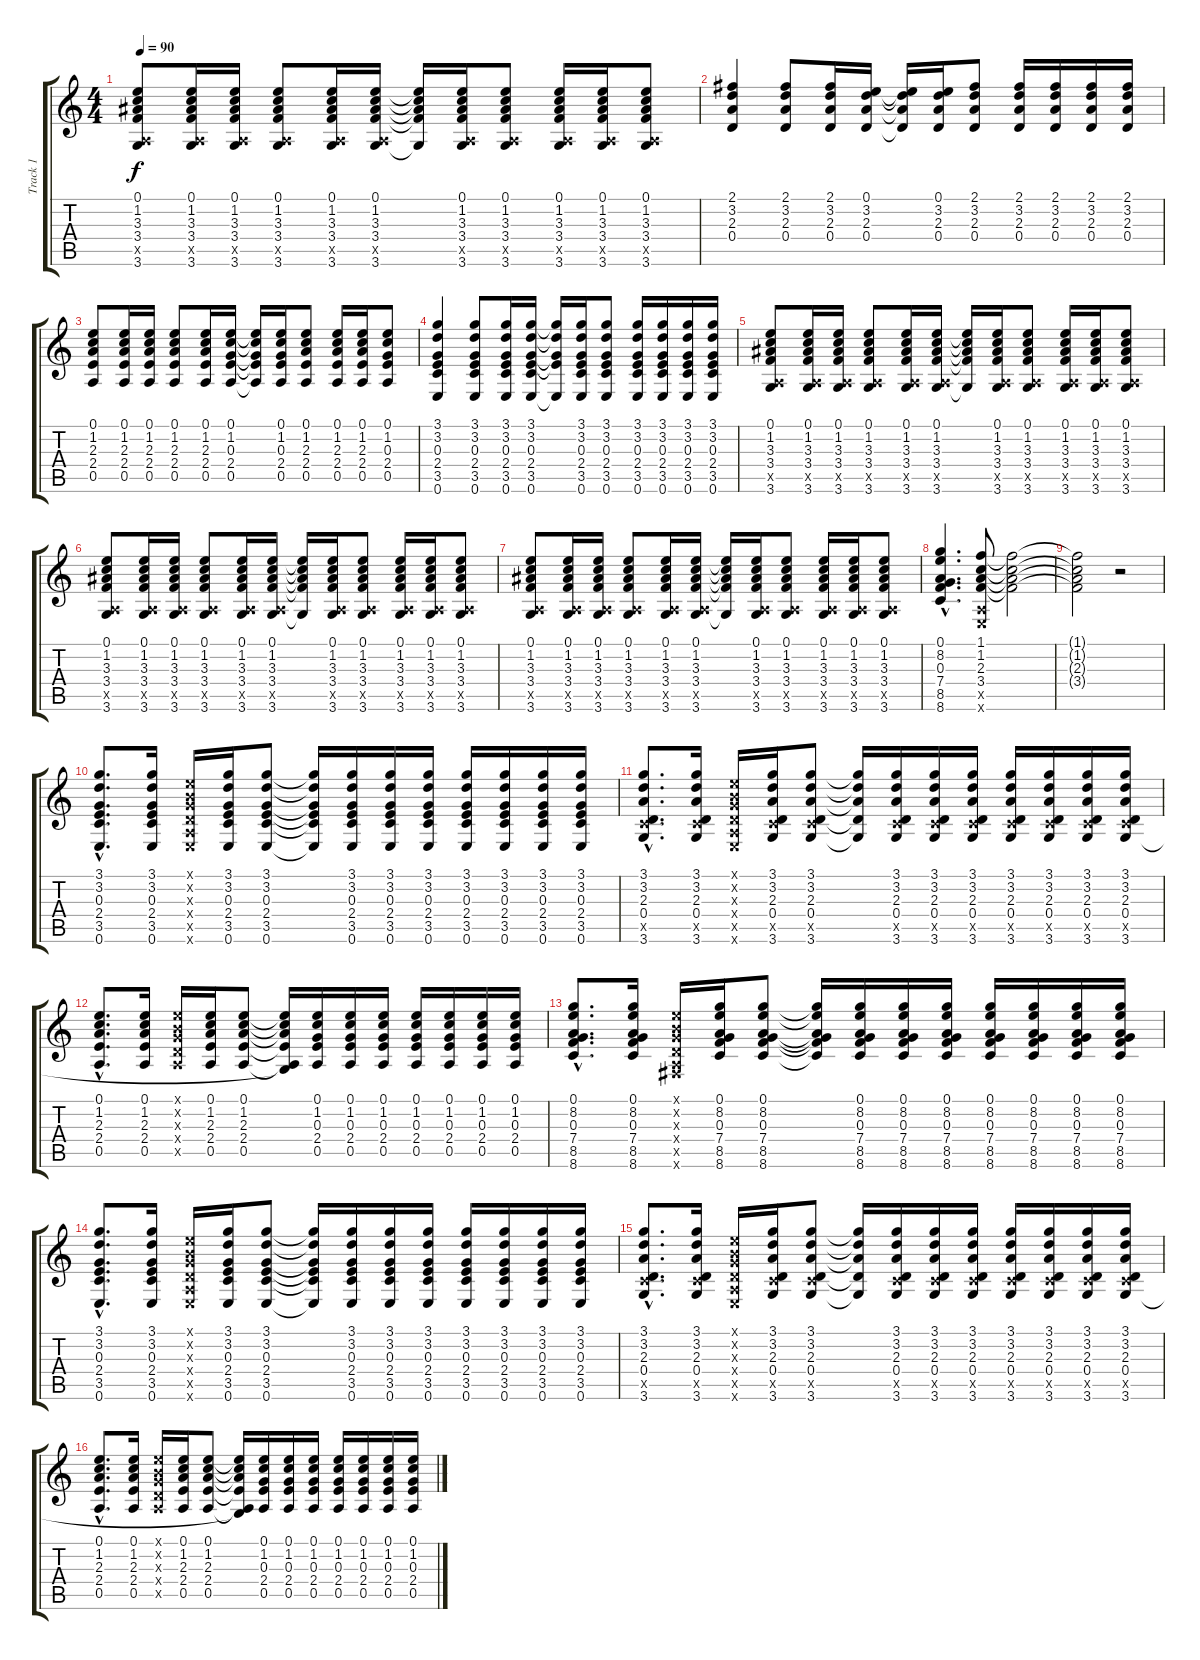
\track ("Track 1" "Track 1") {instrument acousticguitarsteel}
\staff {score tabs}
\tuning (E4 B3 G3 D3 A2 E2) {hide}
\ts (4 4)
\tempo 90
\clef g2
\ks c
(0.1 1.2 3.3 3.4 0.5{x} 3.6).8{dy f} (0.1 1.2 3.3 3.4 0.5{x} 3.6).16 (0.1 1.2 3.3 3.4 0.5{x} 3.6).16 (0.1 1.2 3.3 3.4 0.5{x} 3.6).8 (0.1 1.2 3.3 3.4 0.5{x} 3.6).16 (0.1 1.2 3.3 3.4 0.5{x} 3.6).16 (0.1{t} 1.2{t} 3.3{t} 3.4{t} 3.6{t}).16 (0.1 1.2 3.3 3.4 0.5{x} 3.6).16 (0.1 1.2 3.3 3.4 0.5{x} 3.6).8 (0.1 1.2 3.3 3.4 0.5{x} 3.6).16 (0.1 1.2 3.3 3.4 0.5{x} 3.6).16 (0.1 1.2 3.3 3.4 0.5{x} 3.6).8 |
(2.1 3.2 2.3 0.4).4 (2.1 3.2 2.3 0.4).8 (2.1 3.2 2.3 0.4).16 (0.1 3.2 2.3 0.4).16 (0.1{t} 3.2{t} 2.3{t} 0.4{t}).16 (0.1 3.2 2.3 0.4).16 (2.1 3.2 2.3 0.4).8 (2.1 3.2 2.3 0.4).16 (2.1 3.2 2.3 0.4).16 (2.1 3.2 2.3 0.4).16 (2.1 3.2 2.3 0.4).16 |
(0.1 1.2 2.3 2.4 0.5).8 (0.1 1.2 2.3 2.4 0.5).16 (0.1 1.2 2.3 2.4 0.5).16 (0.1 1.2 2.3 2.4 0.5).8 (0.1 1.2 2.3 2.4 0.5).16 (0.1 1.2 0.3 2.4 0.5).16 (0.1{t} 1.2{t} 0.3{t} 2.4{t} 0.5{t}).16 (0.1 1.2 0.3 2.4 0.5).16 (0.1 1.2 2.3 2.4 0.5).8 (0.1 1.2 2.3 2.4 0.5).16 (0.1 1.2 2.3 2.4 0.5).16 (0.1 1.2 0.3 2.4 0.5).8 |
(3.1 3.2 0.3 2.4 3.5 0.6).4 (3.1 3.2 0.3 2.4 3.5 0.6).8 (3.1 3.2 0.3 2.4 3.5 0.6).16 (3.1 3.2 0.3 2.4 3.5 0.6).16 (3.1{t} 3.2{t} 0.3{t} 2.4{t} 0.6{t}).16 (3.1 3.2 0.3 2.4 3.5 0.6).16 (3.1 3.2 0.3 2.4 3.5 0.6).8 (3.1 3.2 0.3 2.4 3.5 0.6).16 (3.1 3.2 0.3 2.4 3.5 0.6).16 (3.1 3.2 0.3 2.4 3.5 0.6).16 (3.1 3.2 0.3 2.4 3.5 0.6).16 |
(0.1 1.2 3.3 3.4 0.5{x} 3.6).8 (0.1 1.2 3.3 3.4 0.5{x} 3.6).16 (0.1 1.2 3.3 3.4 0.5{x} 3.6).16 (0.1 1.2 3.3 3.4 0.5{x} 3.6).8 (0.1 1.2 3.3 3.4 0.5{x} 3.6).16 (0.1 1.2 3.3 3.4 0.5{x} 3.6).16 (0.1{t} 1.2{t} 3.3{t} 3.4{t} 3.6{t}).16 (0.1 1.2 3.3 3.4 0.5{x} 3.6).16 (0.1 1.2 3.3 3.4 0.5{x} 3.6).8 (0.1 1.2 3.3 3.4 0.5{x} 3.6).16 (0.1 1.2 3.3 3.4 0.5{x} 3.6).16 (0.1 1.2 3.3 3.4 0.5{x} 3.6).8 |
(0.1 1.2 3.3 3.4 0.5{x} 3.6).8 (0.1 1.2 3.3 3.4 0.5{x} 3.6).16 (0.1 1.2 3.3 3.4 0.5{x} 3.6).16 (0.1 1.2 3.3 3.4 0.5{x} 3.6).8 (0.1 1.2 3.3 3.4 0.5{x} 3.6).16 (0.1 1.2 3.3 3.4 0.5{x} 3.6).16 (0.1{t} 1.2{t} 3.3{t} 3.4{t} 3.6{t}).16 (0.1 1.2 3.3 3.4 0.5{x} 3.6).16 (0.1 1.2 3.3 3.4 0.5{x} 3.6).8 (0.1 1.2 3.3 3.4 0.5{x} 3.6).16 (0.1 1.2 3.3 3.4 0.5{x} 3.6).16 (0.1 1.2 3.3 3.4 0.5{x} 3.6).8 |
(0.1 1.2 3.3 3.4 0.5{x} 3.6).8 (0.1 1.2 3.3 3.4 0.5{x} 3.6).16 (0.1 1.2 3.3 3.4 0.5{x} 3.6).16 (0.1 1.2 3.3 3.4 0.5{x} 3.6).8 (0.1 1.2 3.3 3.4 0.5{x} 3.6).16 (0.1 1.2 3.3 3.4 0.5{x} 3.6).16 (0.1{t} 1.2{t} 3.3{t} 3.4{t} 3.6{t}).16 (0.1 1.2 3.3 3.4 0.5{x} 3.6).16 (0.1 1.2 3.3 3.4 0.5{x} 3.6).8 (0.1 1.2 3.3 3.4 0.5{x} 3.6).16 (0.1 1.2 3.3 3.4 0.5{x} 3.6).16 (0.1 1.2 3.3 3.4 0.5{x} 3.6).8 |
(0.1{hac} 8.2{hac} 0.3{hac} 7.4{hac} 8.5{hac} 8.6{hac}).4{d} (1.1 1.2 2.3 3.4 0.5{x} 0.6{x}).8 (1.1{t} 1.2{t} 2.3{t} 3.4{t}).2 |
(1.1{t} 1.2{t} 2.3{t} 3.4{t}).2 r.2 |
(3.1{hac} 3.2{hac} 0.3{hac} 2.4{hac} 3.5{hac} 0.6{hac}).8{d} (3.1 3.2 0.3 2.4 3.5 0.6).16 (0.1{x} 0.2{x} 0.3{x} 0.4{x} 0.5{x} 0.6{x}).16 (3.1 3.2 0.3 2.4 3.5 0.6).16 (3.1 3.2 0.3 2.4 3.5 0.6).8 (3.1{t} 3.2{t} 0.3{t} 2.4{t} 3.5{t} 0.6{t}).16 (3.1 3.2 0.3 2.4 3.5 0.6).16 (3.1 3.2 0.3 2.4 3.5 0.6).16 (3.1 3.2 0.3 2.4 3.5 0.6).16 (3.1 3.2 0.3 2.4 3.5 0.6).16 (3.1 3.2 0.3 2.4 3.5 0.6).16 (3.1 3.2 0.3 2.4 3.5 0.6).16 (3.1 3.2 0.3 2.4 3.5 0.6).16 |
(3.1{hac} 3.2{hac} 2.3{hac} 0.4{hac} 3.5{hac x} 3.6{hac}).8{d} (3.1 3.2 2.3 0.4 3.5{x} 3.6).16 (0.1{x} 0.2{x} 0.3{x} 0.4{x} 0.5{x} 0.6{x}).16 (3.1 3.2 2.3 0.4 3.5{x} 3.6).16 (3.1 3.2 2.3 0.4 3.5{x} 3.6).8 (3.1{t} 3.2{t} 2.3{t} 0.4{t} 3.6{t}).16 (3.1 3.2 2.3 0.4 3.5{x} 3.6).16 (3.1 3.2 2.3 0.4 3.5{x} 3.6).16 (3.1 3.2 2.3 0.4 3.5{x} 3.6).16 (3.1 3.2 2.3 0.4 3.5{x} 3.6).16 (3.1 3.2 2.3 0.4 3.5{x} 3.6).16 (3.1 3.2 2.3 0.4 3.5{x} 3.6).16 (3.1 3.2 2.3 0.4 3.5{x} 3.6).16 |
(0.1{hac} 1.2{hac} 2.3{hac} 2.4{hac} 0.5{hac}).8{d} (0.1 1.2 2.3 2.4 0.5).16 (0.1{x} 0.2{x} 0.3{x} 0.4{x} 0.5{x}).16 (0.1 1.2 2.3 2.4 0.5).16 (0.1 1.2 2.3 2.4 0.5).8 (0.1{t} 1.2{t} 2.3{t} 2.4{t} 0.5{t} 3.6{t}).16 (0.1 1.2 0.3 2.4 0.5).16 (0.1 1.2 0.3 2.4 0.5).16 (0.1 1.2 0.3 2.4 0.5).16 (0.1 1.2 0.3 2.4 0.5).16 (0.1 1.2 0.3 2.4 0.5).16 (0.1 1.2 0.3 2.4 0.5).16 (0.1 1.2 0.3 2.4 0.5).16 |
(0.1{hac} 8.2{hac} 0.3{hac} 7.4{hac} 8.5{hac} 8.6{hac}).8{d} (0.1 8.2 0.3 7.4 8.5 8.6).16 (0.1{x} 0.2{x} 0.3{x} 0.4{x} 0.5{x} 2.6{x}).16 (0.1 8.2 0.3 7.4 8.5 8.6).16 (0.1 8.2 0.3 7.4 8.5 8.6).8 (0.1{t} 8.2{t} 0.3{t} 7.4{t} 8.5{t} 8.6{t}).16 (0.1 8.2 0.3 7.4 8.5 8.6).16 (0.1 8.2 0.3 7.4 8.5 8.6).16 (0.1 8.2 0.3 7.4 8.5 8.6).16 (0.1 8.2 0.3 7.4 8.5 8.6).16 (0.1 8.2 0.3 7.4 8.5 8.6).16 (0.1 8.2 0.3 7.4 8.5 8.6).16 (0.1 8.2 0.3 7.4 8.5 8.6).16 |
(3.1{hac} 3.2{hac} 0.3{hac} 2.4{hac} 3.5{hac} 0.6{hac}).8{d} (3.1 3.2 0.3 2.4 3.5 0.6).16 (0.1{x} 0.2{x} 0.3{x} 0.4{x} 0.5{x} 0.6{x}).16 (3.1 3.2 0.3 2.4 3.5 0.6).16 (3.1 3.2 0.3 2.4 3.5 0.6).8 (3.1{t} 3.2{t} 0.3{t} 2.4{t} 3.5{t} 0.6{t}).16 (3.1 3.2 0.3 2.4 3.5 0.6).16 (3.1 3.2 0.3 2.4 3.5 0.6).16 (3.1 3.2 0.3 2.4 3.5 0.6).16 (3.1 3.2 0.3 2.4 3.5 0.6).16 (3.1 3.2 0.3 2.4 3.5 0.6).16 (3.1 3.2 0.3 2.4 3.5 0.6).16 (3.1 3.2 0.3 2.4 3.5 0.6).16 |
(3.1{hac} 3.2{hac} 2.3{hac} 0.4{hac} 3.5{hac x} 3.6{hac}).8{d} (3.1 3.2 2.3 0.4 3.5{x} 3.6).16 (0.1{x} 0.2{x} 0.3{x} 0.4{x} 0.5{x} 0.6{x}).16 (3.1 3.2 2.3 0.4 3.5{x} 3.6).16 (3.1 3.2 2.3 0.4 3.5{x} 3.6).8 (3.1{t} 3.2{t} 2.3{t} 0.4{t} 3.6{t}).16 (3.1 3.2 2.3 0.4 3.5{x} 3.6).16 (3.1 3.2 2.3 0.4 3.5{x} 3.6).16 (3.1 3.2 2.3 0.4 3.5{x} 3.6).16 (3.1 3.2 2.3 0.4 3.5{x} 3.6).16 (3.1 3.2 2.3 0.4 3.5{x} 3.6).16 (3.1 3.2 2.3 0.4 3.5{x} 3.6).16 (3.1 3.2 2.3 0.4 3.5{x} 3.6).16 |
(0.1{hac} 1.2{hac} 2.3{hac} 2.4{hac} 0.5{hac}).8{d} (0.1 1.2 2.3 2.4 0.5).16 (0.1{x} 0.2{x} 0.3{x} 0.4{x} 0.5{x}).16 (0.1 1.2 2.3 2.4 0.5).16 (0.1 1.2 2.3 2.4 0.5).8 (0.1{t} 1.2{t} 2.3{t} 2.4{t} 0.5{t} 3.6{t}).16 (0.1 1.2 0.3 2.4 0.5).16 (0.1 1.2 0.3 2.4 0.5).16 (0.1 1.2 0.3 2.4 0.5).16 (0.1 1.2 0.3 2.4 0.5).16 (0.1 1.2 0.3 2.4 0.5).16 (0.1 1.2 0.3 2.4 0.5).16 (0.1 1.2 0.3 2.4 0.5).16
